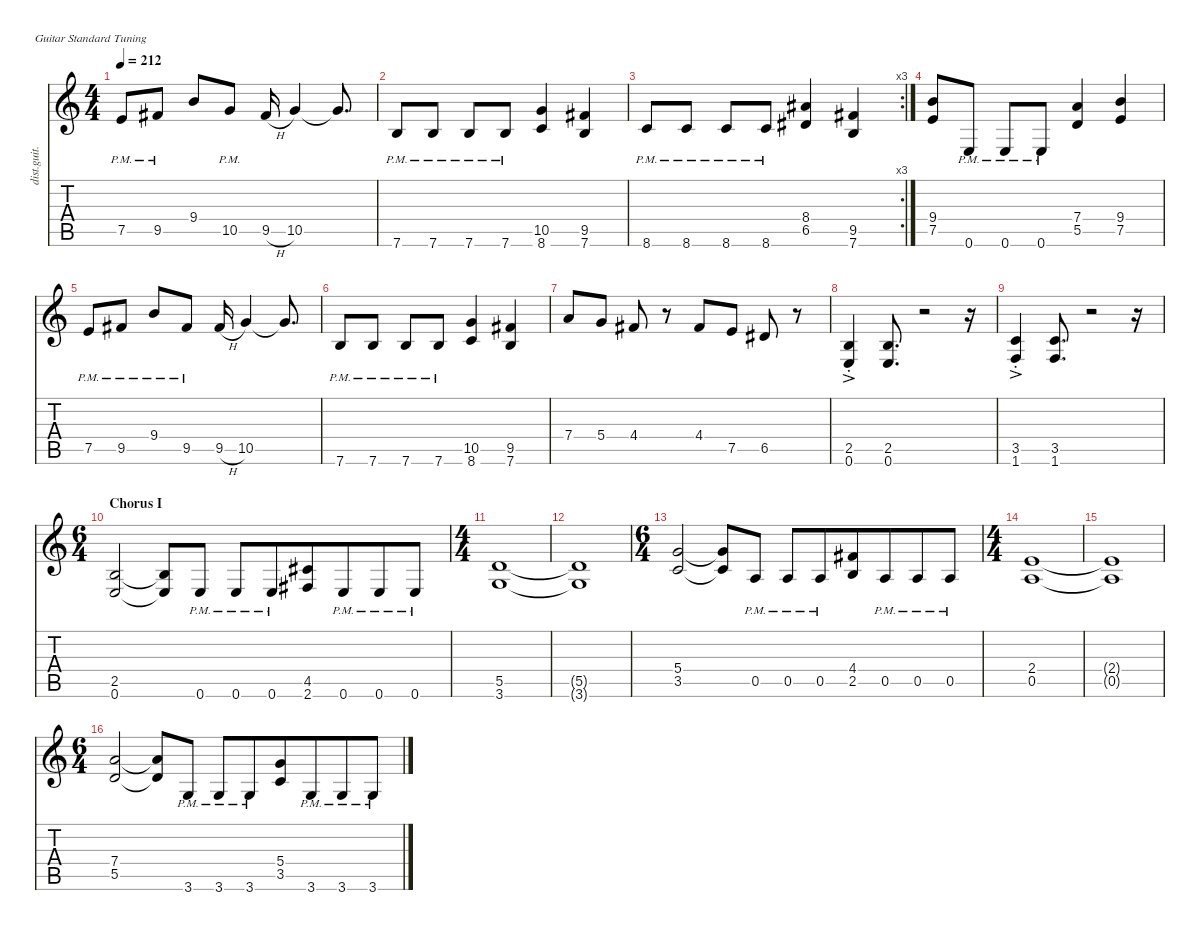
\defaultSystemsLayout 4
\hideDynamics
\bracketExtendMode nobrackets
\track ("Rhythm Guitar (Kirk)" "dist.guit.") {instrument distortionguitar}
\staff {score tabs}
\tuning (E4 B3 G3 D3 A2 E2)
\ts (4 4)
\tempo 212
\clef g2
\ks c
7.5{pm}.8{dy mf} 9.5{pm acc #}.8 9.4.8 10.5{pm}.8 9.5{h acc #}.16 10.5.4 10.5{t}.8{d} |
7.6{pm}.8 7.6{pm}.8 7.6{pm}.8 7.6{pm}.8 (10.5 8.6).4 (9.5{acc #} 7.6).4 |
\rc 3
8.6{pm}.8 8.6{pm}.8 8.6{pm}.8 8.6{pm}.8 (8.4{acc #} 6.5{acc #}).4 (9.5{acc #} 7.6).4 |
(9.4 7.5).8 0.6{pm}.8 0.6{pm}.8 0.6{pm}.8 (7.4 5.5).4 (9.4 7.5).4 |
7.5{pm}.8 9.5{pm acc #}.8 9.4{pm}.8 9.5{pm acc #}.8 9.5{h acc #}.16 10.5.4 10.5{t}.8{d} |
7.6{pm}.8 7.6{pm}.8 7.6{pm}.8 7.6{pm}.8 (10.5 8.6).4 (9.5{acc #} 7.6).4 |
7.4.8 5.4.8 4.4{acc #}.8 r.8 4.4{acc #}.8 7.5.8 6.5{acc #}.8 r.8 |
(2.5{ac st} 0.6{ac st}).4{dy mp} (2.5 0.6).8{d dy mf} r.2 r.16 |
(3.5{ac st} 1.6{ac st}).4{dy mp} (3.5 1.6).8{d dy mf} r.2 r.16 |
\ts (6 4)
\beaming (8 2 2 2 6)
\section ("" "Chorus I")
(2.5 0.6).2{dy f} (2.5{t} 0.6{t}).8 0.6{pm}.8 0.6{pm}.8 0.6{pm}.8 (4.5{acc #} 2.6{acc #}).8 0.6{pm}.8 0.6{pm}.8 0.6{pm}.8 |
\ts (4 4)
\beaming (8 2 2 2 2)
(5.5 3.6).1 |
(5.5{t} 3.6{t}).1 |
\ts (6 4)
\beaming (8 2 2 2 6)
(5.4 3.5).2 (5.4{t} 3.5{t}).8 0.5{pm}.8 0.5{pm}.8 0.5{pm}.8 (4.4{acc #} 2.5).8 0.5{pm}.8 0.5{pm}.8 0.5{pm}.8 |
\ts (4 4)
\beaming (8 2 2 2 2)
(2.4 0.5).1 |
(2.4{t} 0.5{t}).1 |
\ts (6 4)
\beaming (8 2 2 2 6)
(7.4 5.5).2 (7.4{t} 5.5{t}).8 3.6{pm}.8 3.6{pm}.8 3.6{pm}.8 (5.4 3.5).8 3.6{pm}.8 3.6{pm}.8 3.6{pm}.8
